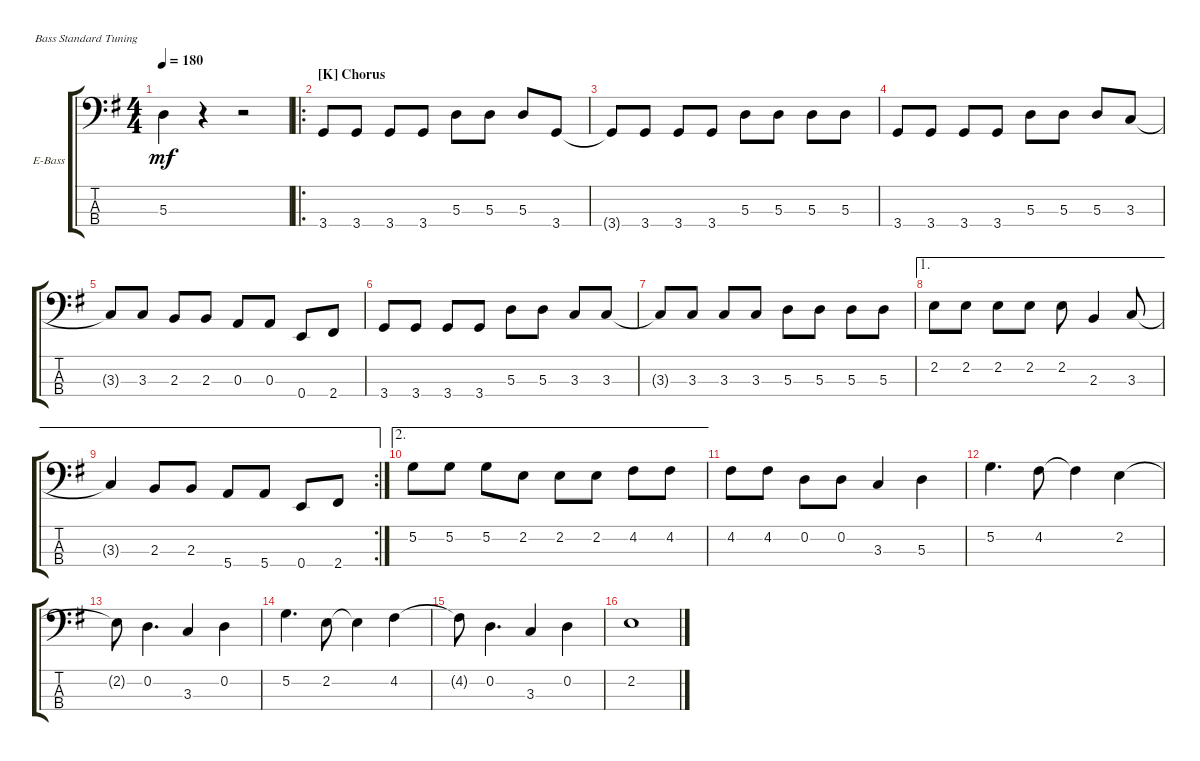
\defaultSystemsLayout 4
\bracketExtendMode groupsimilarinstruments
\firstSystemTrackNameOrientation horizontal
\otherSystemsTrackNameOrientation horizontal
\track ("Electric Bass" "E-Bass") {instrument electricbassfinger}
\staff {score tabs}
\tuning (G2 D2 A1 E1)
\ts (4 4)
\tempo 180
\clef f4
\ks g
5.3.4{dy mf} r.4 r.2 |
\ro
\section ("K" "Chorus")
3.4.8 3.4.8 3.4.8 3.4.8 5.3.8 5.3.8 5.3.8 3.4.8 |
3.4{t}.8 3.4.8 3.4.8 3.4.8 5.3.8 5.3.8 5.3.8 5.3.8 |
3.4.8 3.4.8 3.4.8 3.4.8 5.3.8 5.3.8 5.3.8 3.3.8 |
3.3{t}.8 3.3.8 2.3.8 2.3.8 0.3.8 0.3.8 0.4.8 2.4.8 |
3.4.8 3.4.8 3.4.8 3.4.8 5.3.8 5.3.8 3.3.8 3.3.8 |
3.3{t}.8 3.3.8 3.3.8 3.3.8 5.3.8 5.3.8 5.3.8 5.3.8 |
\ae 1
2.2.8 2.2.8 2.2.8 2.2.8 2.2.8 2.3.4 3.3.8 |
\ae 1
\rc 2
3.3{t}.4 2.3.8 2.3.8 5.4.8 5.4.8 0.4.8 2.4.8 |
\ae 2
5.2.8 5.2.8 5.2.8 2.2.8 2.2.8 2.2.8 4.2.8 4.2.8 |
4.2.8 4.2.8 0.2.8 0.2.8 3.3.4 5.3.4 |
5.2.4{d} 4.2.8 4.2{t}.4 2.2.4 |
2.2{t}.8 0.2.4{d} 3.3.4 0.2.4 |
5.2.4{d} 2.2.8 2.2{t}.4 4.2.4 |
4.2{t}.8 0.2.4{d} 3.3.4 0.2.4 |
2.2.1
